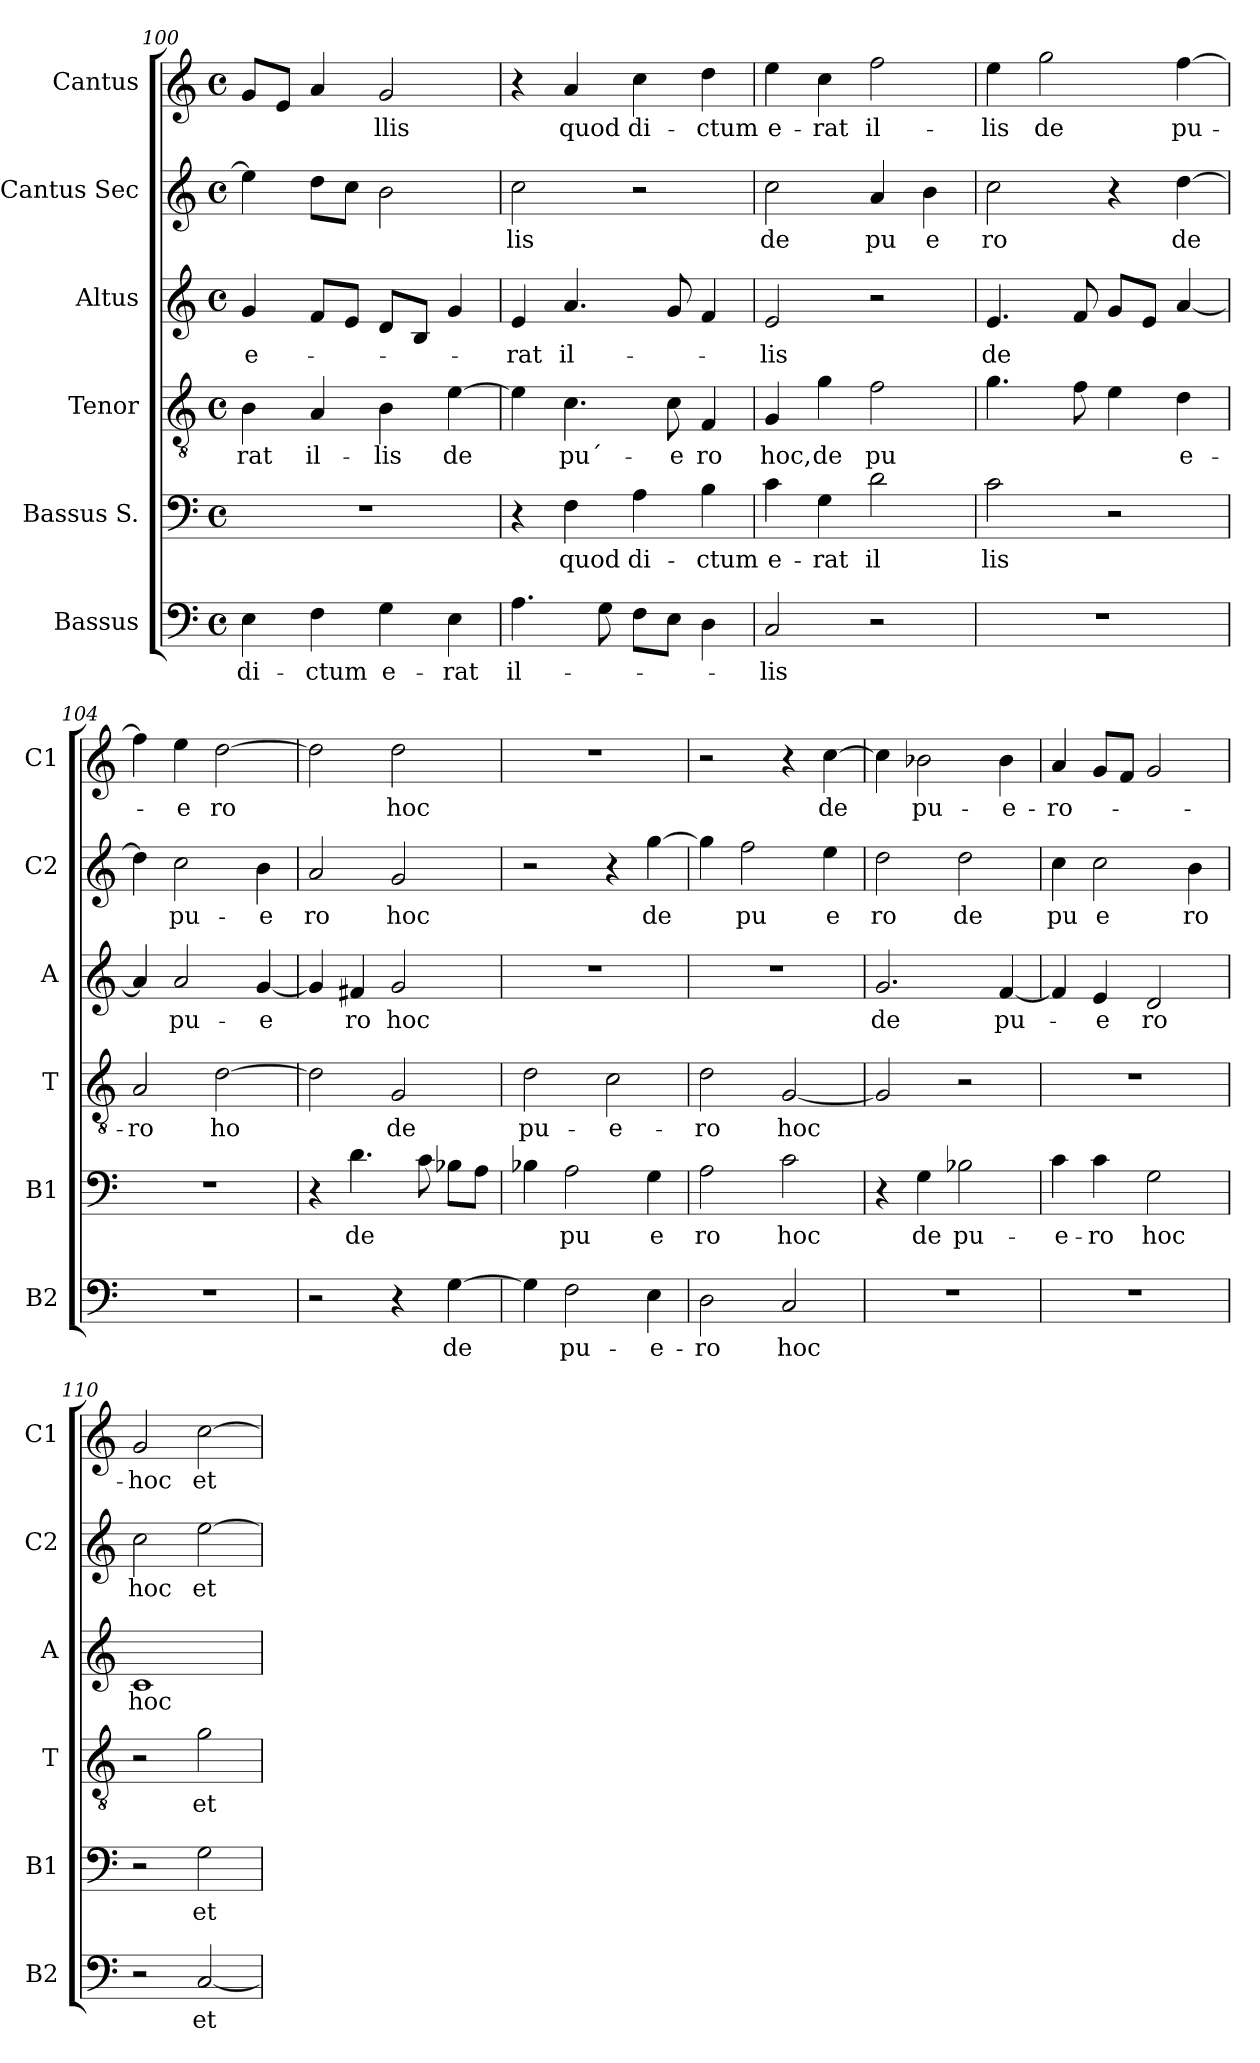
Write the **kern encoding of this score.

**kern	**text	**kern	**text	**kern	**text	**kern	**text	**kern	**text	**kern	**text
*part6	*part6	*part5	*part5	*part4	*part4	*part3	*part3	*part2	*part2	*part1	*part1
*staff6	*staff6	*staff5	*staff5	*staff4	*staff4	*staff3	*staff3	*staff2	*staff2	*staff1	*staff1
*I"Bassus	*	*I"Bassus S.	*	*I"Tenor	*	*I"Altus	*	*I"Cantus Sec	*	*I"Cantus	*
*I'B2	*	*I'B1	*	*I'T	*	*I'A	*	*I'C2	*	*I'C1	*
*clefF4	*	*clefF4	*	*clefGv2	*	*clefG2	*	*clefG2	*	*clefG2	*
*k[]	*	*k[]	*	*k[]	*	*k[]	*	*k[]	*	*k[]	*
*C:	*	*C:	*	*C:	*	*C:	*	*C:	*	*C:	*
*M4/4	*	*M4/4	*	*M4/4	*	*M4/4	*	*M4/4	*	*M4/4	*
*met(c)	*	*met(c)	*	*met(c)	*	*met(c)	*	*met(c)	*	*met(c)	*
=100	=100	=100	=100	=100	=100	=100	=100	=100	=100	=100	=100
4E\	di-	1r	.	4B\	-rat	4g/	e-	4ee\]	.	8g/L	.
.	.	.	.	.	.	.	.	.	.	8e/J	.
4F\	-ctum	.	.	4A/	il-	8f/L	.	8dd\L	.	4a/	.
.	.	.	.	.	.	8e/J	.	8cc\J	.	.	.
4G\	e-	.	.	4B\	-lis	8d/L	.	2b\	.	2g/	-llis
.	.	.	.	.	.	8B/J	.	.	.	.	.
4E\	-rat	.	.	[4e\	de	4g/	.	.	.	.	.
!!LO:PB:g=z
=101	=101	=101	=101	=101	=101	=101	=101	=101	=101	=101	=101
4.A\	il-	4r	.	4e\]	.	4e/	-rat	2cc\	-lis	4r	.
.	.	4F\	quod	4.c\	pu´-	4.a/	il-	.	.	4a/	quod
8G\	.	.	.	.	.	.	.	.	.	.	.
8F\L	.	4A\	di-	.	.	.	.	2r	.	4cc\	di-
8E\J	.	.	.	8c\	-e	8g/	.	.	.	.	.
4D\	.	4B\	-ctum	4F/	ro	4f/	.	.	.	4dd\	-ctum
=102	=102	=102	=102	=102	=102	=102	=102	=102	=102	=102	=102
2C/	-lis	4c\	e-	4G/	hoc,	2e/	-lis	2cc\	de	4ee\	e-
.	.	4G\	-rat	4g\	de	.	.	.	.	4cc\	-rat
2r	.	2d\	il	2f\	pu	2r	.	4a/	pu	2ff\	il-
.	.	.	.	.	.	.	.	4b\	e	.	.
=103	=103	=103	=103	=103	=103	=103	=103	=103	=103	=103	=103
1r	.	2c\	lis	4.g\	.	4.e/	de	2cc\	ro	4ee\	-lis
.	.	.	.	.	.	.	.	.	.	2gg\	de
.	.	.	.	8f\	.	8f/	.	.	.	.	.
.	.	2r	.	4e\	.	8g/L	.	4r	.	.	.
.	.	.	.	.	.	8e/J	.	.	.	.	.
.	.	.	.	4d\	e-	[4a/	.	[4dd\	de	[4ff\	pu-
=104	=104	=104	=104	=104	=104	=104	=104	=104	=104	=104	=104
1r	.	1r	.	2A/	-ro	4a/]	.	4dd\]	.	4ff\]	.
.	.	.	.	.	.	2a/	pu-	2cc\	pu-	4ee\	-e
.	.	.	.	[2d\	ho	.	.	.	.	[2dd\	ro
.	.	.	.	.	.	[4g/	-e	4b\	-e	.	.
!!LO:PB:g=z
=105	=105	=105	=105	=105	=105	=105	=105	=105	=105	=105	=105
2r	.	4r	.	2d\]	.	4g/]	.	2a/	ro	2dd\]	.
.	.	4.d\	de	.	.	4f#X/	ro	.	.	.	.
4r	.	.	.	2G/	de	2g/	hoc	2g/	hoc	2dd\	hoc
.	.	8c\	.	.	.	.	.	.	.	.	.
[4G\	de	8B-X\L	.	.	.	.	.	.	.	.	.
.	.	8A\J	.	.	.	.	.	.	.	.	.
=106	=106	=106	=106	=106	=106	=106	=106	=106	=106	=106	=106
4G\]	.	4B-X\	.	2d\	pu-	1r	.	2r	.	1r	.
2F\	pu-	2A\	pu	.	.	.	.	.	.	.	.
.	.	.	.	2c\	-e-	.	.	4r	.	.	.
4E\	-e-	4G\	e	.	.	.	.	[4gg\	de	.	.
=107	=107	=107	=107	=107	=107	=107	=107	=107	=107	=107	=107
2D\	-ro	2A\	ro	2d\	-ro	1r	.	4gg\]	.	2r	.
.	.	.	.	.	.	.	.	2ff\	pu	.	.
2C/	hoc	2c\	hoc	[2G/	hoc	.	.	.	.	4r	.
.	.	.	.	.	.	.	.	4ee\	e	[4cc\	de
=108	=108	=108	=108	=108	=108	=108	=108	=108	=108	=108	=108
1r	.	4r	.	2G/]	.	2.g/	de	2dd\	ro	4cc\]	.
.	.	4G\	de	.	.	.	.	.	.	2b-X\	pu-
.	.	2B-X\	pu-	2r	.	.	.	2dd\	de	.	.
.	.	.	.	.	.	[4f/	pu-	.	.	4b-\	-e-
!!LO:PB:g=z
=109	=109	=109	=109	=109	=109	=109	=109	=109	=109	=109	=109
1r	.	4c\	-e-	1r	.	4f/]	.	4cc\	pu	4a/	-ro-
.	.	4c\	-ro	.	.	4e/	-e	2cc\	e	8g/L	.
.	.	.	.	.	.	.	.	.	.	8f/J	.
.	.	2G\	hoc	.	.	2d/	ro	.	.	2g/	.
.	.	.	.	.	.	.	.	4b\	ro	.	.
=110	=110	=110	=110	=110	=110	=110	=110	=110	=110	=110	=110
2r	.	2r	.	2r	.	1c	hoc	2cc\	hoc	2g/	-hoc
[2C/	et	2G\	et	2g\	et	.	.	[2ee\	et	[2cc\	et
=	=	=	=	=	=	=	=	=	=	=	=
*-	*-	*-	*-	*-	*-	*-	*-	*-	*-	*-	*-
